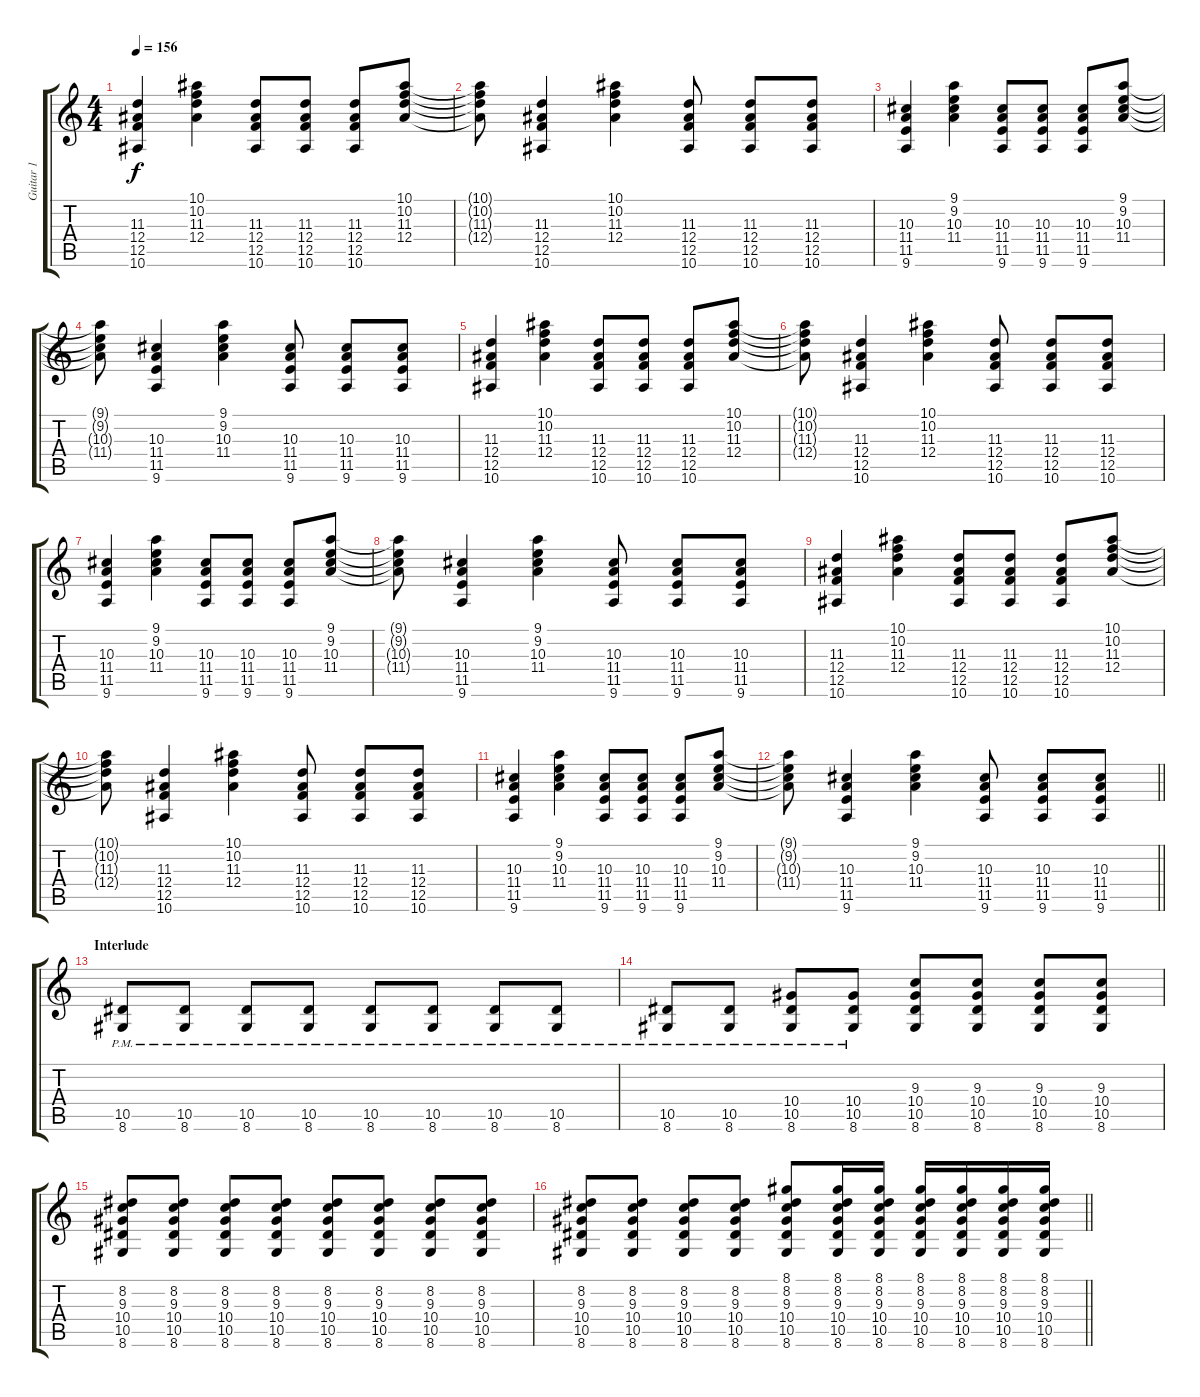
\track ("Guitar 1" "Guitar 1") {instrument overdrivenguitar}
\staff {score tabs}
\tuning (C4 G3 Eb3 Bb2 F2 C2) {hide}
\ts (4 4)
\tempo 156
\clef g2
\ks c
(11.3 12.4 12.5 10.6).4{dy f} (10.1 10.2 11.3 12.4).4 (11.3 12.4 12.5 10.6).8 (11.3 12.4 12.5 10.6).8 (11.3 12.4 12.5 10.6).8 (10.1 10.2 11.3 12.4).8 |
(10.1{t} 10.2{t} 11.3{t} 12.4{t}).8 (11.3 12.4 12.5 10.6).4 (10.1 10.2 11.3 12.4).4 (11.3 12.4 12.5 10.6).8 (11.3 12.4 12.5 10.6).8 (11.3 12.4 12.5 10.6).8 |
(10.3 11.4 11.5 9.6).4 (9.1 9.2 10.3 11.4).4 (10.3 11.4 11.5 9.6).8 (10.3 11.4 11.5 9.6).8 (10.3 11.4 11.5 9.6).8 (9.1 9.2 10.3 11.4).8 |
(9.1{t} 9.2{t} 10.3{t} 11.4{t}).8 (10.3 11.4 11.5 9.6).4 (9.1 9.2 10.3 11.4).4 (10.3 11.4 11.5 9.6).8 (10.3 11.4 11.5 9.6).8 (10.3 11.4 11.5 9.6).8 |
(11.3 12.4 12.5 10.6).4 (10.1 10.2 11.3 12.4).4 (11.3 12.4 12.5 10.6).8 (11.3 12.4 12.5 10.6).8 (11.3 12.4 12.5 10.6).8 (10.1 10.2 11.3 12.4).8 |
(10.1{t} 10.2{t} 11.3{t} 12.4{t}).8 (11.3 12.4 12.5 10.6).4 (10.1 10.2 11.3 12.4).4 (11.3 12.4 12.5 10.6).8 (11.3 12.4 12.5 10.6).8 (11.3 12.4 12.5 10.6).8 |
(10.3 11.4 11.5 9.6).4 (9.1 9.2 10.3 11.4).4 (10.3 11.4 11.5 9.6).8 (10.3 11.4 11.5 9.6).8 (10.3 11.4 11.5 9.6).8 (9.1 9.2 10.3 11.4).8 |
(9.1{t} 9.2{t} 10.3{t} 11.4{t}).8 (10.3 11.4 11.5 9.6).4 (9.1 9.2 10.3 11.4).4 (10.3 11.4 11.5 9.6).8 (10.3 11.4 11.5 9.6).8 (10.3 11.4 11.5 9.6).8 |
(11.3 12.4 12.5 10.6).4 (10.1 10.2 11.3 12.4).4 (11.3 12.4 12.5 10.6).8 (11.3 12.4 12.5 10.6).8 (11.3 12.4 12.5 10.6).8 (10.1 10.2 11.3 12.4).8 |
(10.1{t} 10.2{t} 11.3{t} 12.4{t}).8 (11.3 12.4 12.5 10.6).4 (10.1 10.2 11.3 12.4).4 (11.3 12.4 12.5 10.6).8 (11.3 12.4 12.5 10.6).8 (11.3 12.4 12.5 10.6).8 |
(10.3 11.4 11.5 9.6).4 (9.1 9.2 10.3 11.4).4 (10.3 11.4 11.5 9.6).8 (10.3 11.4 11.5 9.6).8 (10.3 11.4 11.5 9.6).8 (9.1 9.2 10.3 11.4).8 |
\barLineRight lightlight
(9.1{t} 9.2{t} 10.3{t} 11.4{t}).8 (10.3 11.4 11.5 9.6).4 (9.1 9.2 10.3 11.4).4 (10.3 11.4 11.5 9.6).8 (10.3 11.4 11.5 9.6).8 (10.3 11.4 11.5 9.6).8 |
\section ("" "Interlude")
(10.5{pm} 8.6{pm}).8 (10.5{pm} 8.6{pm}).8 (10.5{pm} 8.6{pm}).8 (10.5{pm} 8.6{pm}).8 (10.5{pm} 8.6{pm}).8 (10.5{pm} 8.6{pm}).8 (10.5{pm} 8.6{pm}).8 (10.5{pm} 8.6{pm}).8 |
(10.5{pm} 8.6{pm}).8 (10.5{pm} 8.6{pm}).8 (10.4{pm} 10.5{pm} 8.6{pm}).8 (10.4{pm} 10.5{pm} 8.6{pm}).8 (9.3 10.4 10.5 8.6).8 (9.3 10.4 10.5 8.6).8 (9.3 10.4 10.5 8.6).8 (9.3 10.4 10.5 8.6).8 |
(8.2 9.3 10.4 10.5 8.6).8 (8.2 9.3 10.4 10.5 8.6).8 (8.2 9.3 10.4 10.5 8.6).8 (8.2 9.3 10.4 10.5 8.6).8 (8.2 9.3 10.4 10.5 8.6).8 (8.2 9.3 10.4 10.5 8.6).8 (8.2 9.3 10.4 10.5 8.6).8 (8.2 9.3 10.4 10.5 8.6).8 |
\barLineRight lightlight
(8.2 9.3 10.4 10.5 8.6).8 (8.2 9.3 10.4 10.5 8.6).8 (8.2 9.3 10.4 10.5 8.6).8 (8.2 9.3 10.4 10.5 8.6).8 (8.1 8.2 9.3 10.4 10.5 8.6).8 (8.1 8.2 9.3 10.4 10.5 8.6).16 (8.1 8.2 9.3 10.4 10.5 8.6).16 (8.1 8.2 9.3 10.4 10.5 8.6).16 (8.1 8.2 9.3 10.4 10.5 8.6).16 (8.1 8.2 9.3 10.4 10.5 8.6).16 (8.1 8.2 9.3 10.4 10.5 8.6).16
